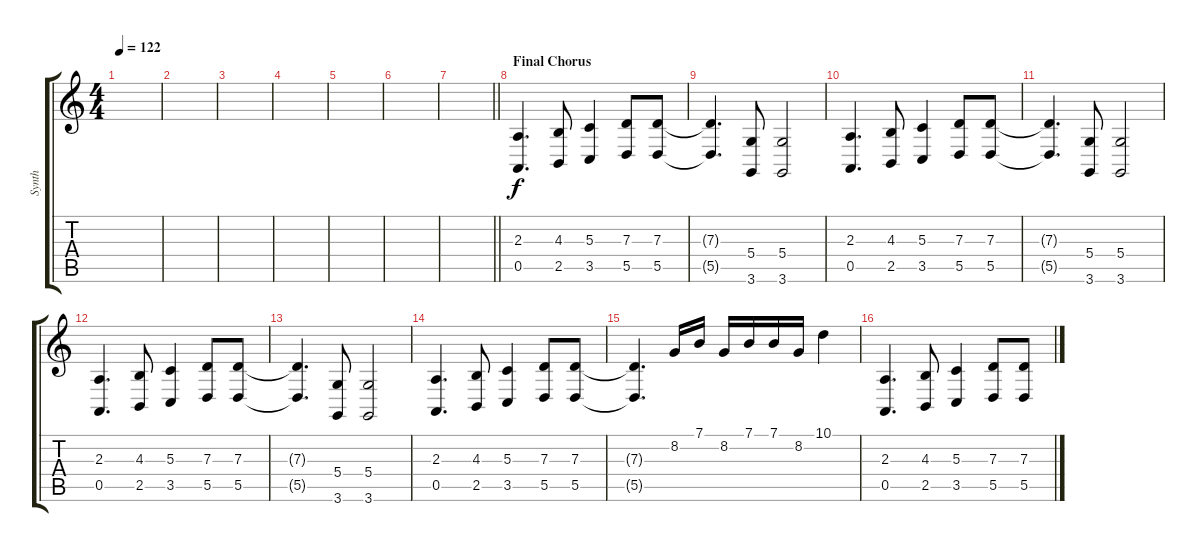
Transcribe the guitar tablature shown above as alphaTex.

\track ("Synth" "Synth") {instrument pad2warm}
\staff {score tabs}
\tuning (E4 B3 G3 D3 A2 E2) {hide}
\ts (4 4)
\tempo 122
\clef g2
\ks c
|
|
|
|
|
|
\barLineRight lightlight
|
\section ("" "Final Chorus")
(2.3 0.5).4{d} (4.3 2.5).8 (5.3 3.5).4 (7.3 5.5).8 (7.3 5.5).8 |
(7.3{t} 5.5{t}).4{d} (5.4 3.6).8 (5.4 3.6).2 |
(2.3 0.5).4{d} (4.3 2.5).8 (5.3 3.5).4 (7.3 5.5).8 (7.3 5.5).8 |
(7.3{t} 5.5{t}).4{d} (5.4 3.6).8 (5.4 3.6).2 |
(2.3 0.5).4{d} (4.3 2.5).8 (5.3 3.5).4 (7.3 5.5).8 (7.3 5.5).8 |
(7.3{t} 5.5{t}).4{d} (5.4 3.6).8 (5.4 3.6).2 |
(2.3 0.5).4{d} (4.3 2.5).8 (5.3 3.5).4 (7.3 5.5).8 (7.3 5.5).8 |
(7.3{t} 5.5{t}).4{d} 8.2.16{instrument glockenspiel} 7.1.16 8.2.16 7.1.16 7.1.16 8.2.16 10.1.4 |
(2.3 0.5).4{d instrument pad2warm} (4.3 2.5).8 (5.3 3.5).4 (7.3 5.5).8 (7.3 5.5).8
